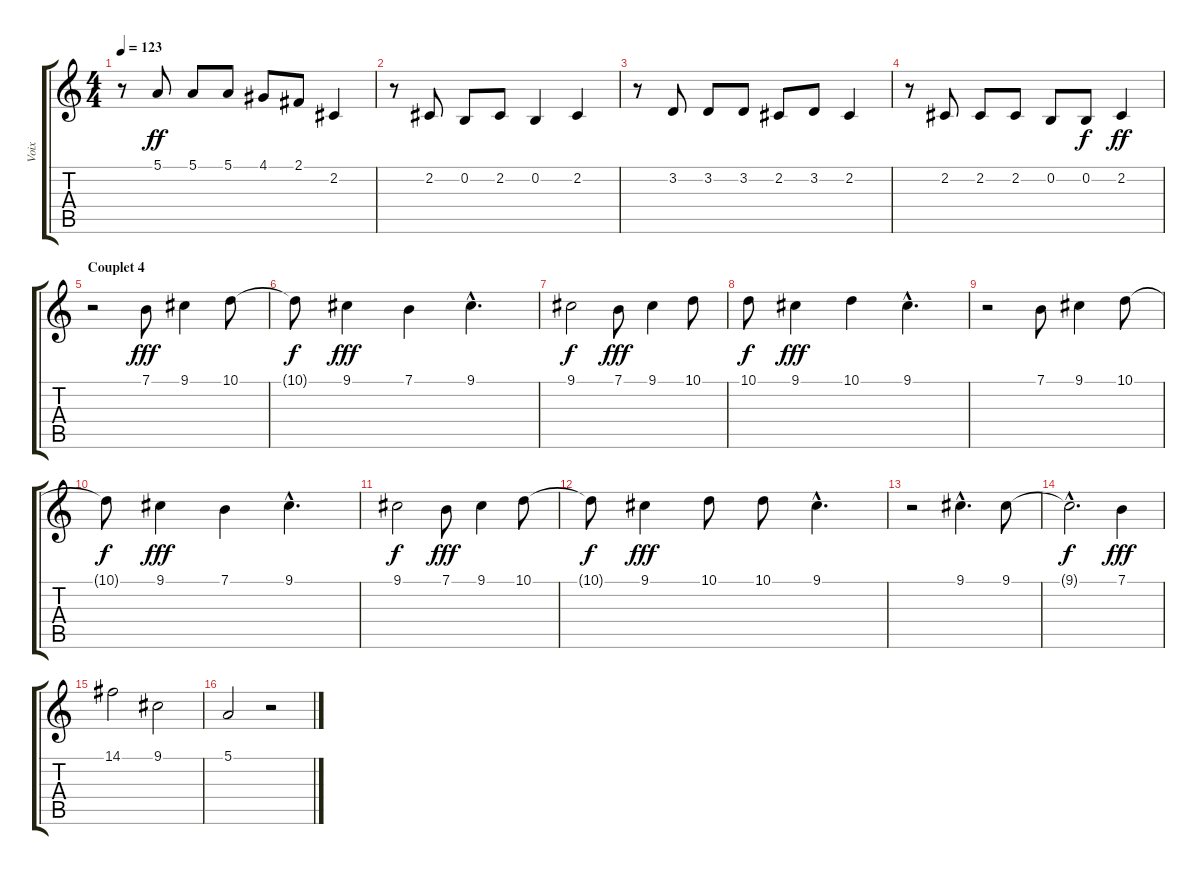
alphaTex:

\track ("Voix" "Voix") {instrument panflute}
\staff {score tabs}
\tuning (E4 B3 G3 D3 A2 E2) {hide}
\ts (4 4)
\tempo 123
\clef g2
\ks c
r.8{dy ff} 5.1.8 5.1.8 5.1.8 4.1.8 2.1.8 2.2.4 |
r.8 2.2.8 0.2.8 2.2.8 0.2.4 2.2.4 |
r.8 3.2.8 3.2.8 3.2.8 2.2.8 3.2.8 2.2.4 |
r.8 2.2.8 2.2.8 2.2.8 0.2.8 0.2.8{dy f} 2.2.4{dy ff} |
\section ("" "Couplet 4")
r.2 7.1.8{dy fff} 9.1.4 10.1.8 |
10.1{t}.8{dy f} 9.1.4{dy fff} 7.1.4 9.1{hac}.4{d} |
9.1.2{dy f} 7.1.8{dy fff} 9.1.4 10.1.8 |
10.1.8{dy f} 9.1.4{dy fff} 10.1.4 9.1{hac}.4{d} |
r.2 7.1.8 9.1.4 10.1.8 |
10.1{t}.8{dy f} 9.1.4{dy fff} 7.1.4 9.1{hac}.4{d} |
9.1.2{dy f} 7.1.8{dy fff} 9.1.4 10.1.8 |
10.1{t}.8{dy f} 9.1.4{dy fff} 10.1.8 10.1.8 9.1{hac}.4{d} |
r.2 9.1{hac}.4{d} 9.1.8 |
9.1{hac t}.2{d dy f} 7.1.4{dy fff} |
14.1.2 9.1.2 |
5.1.2 r.2
